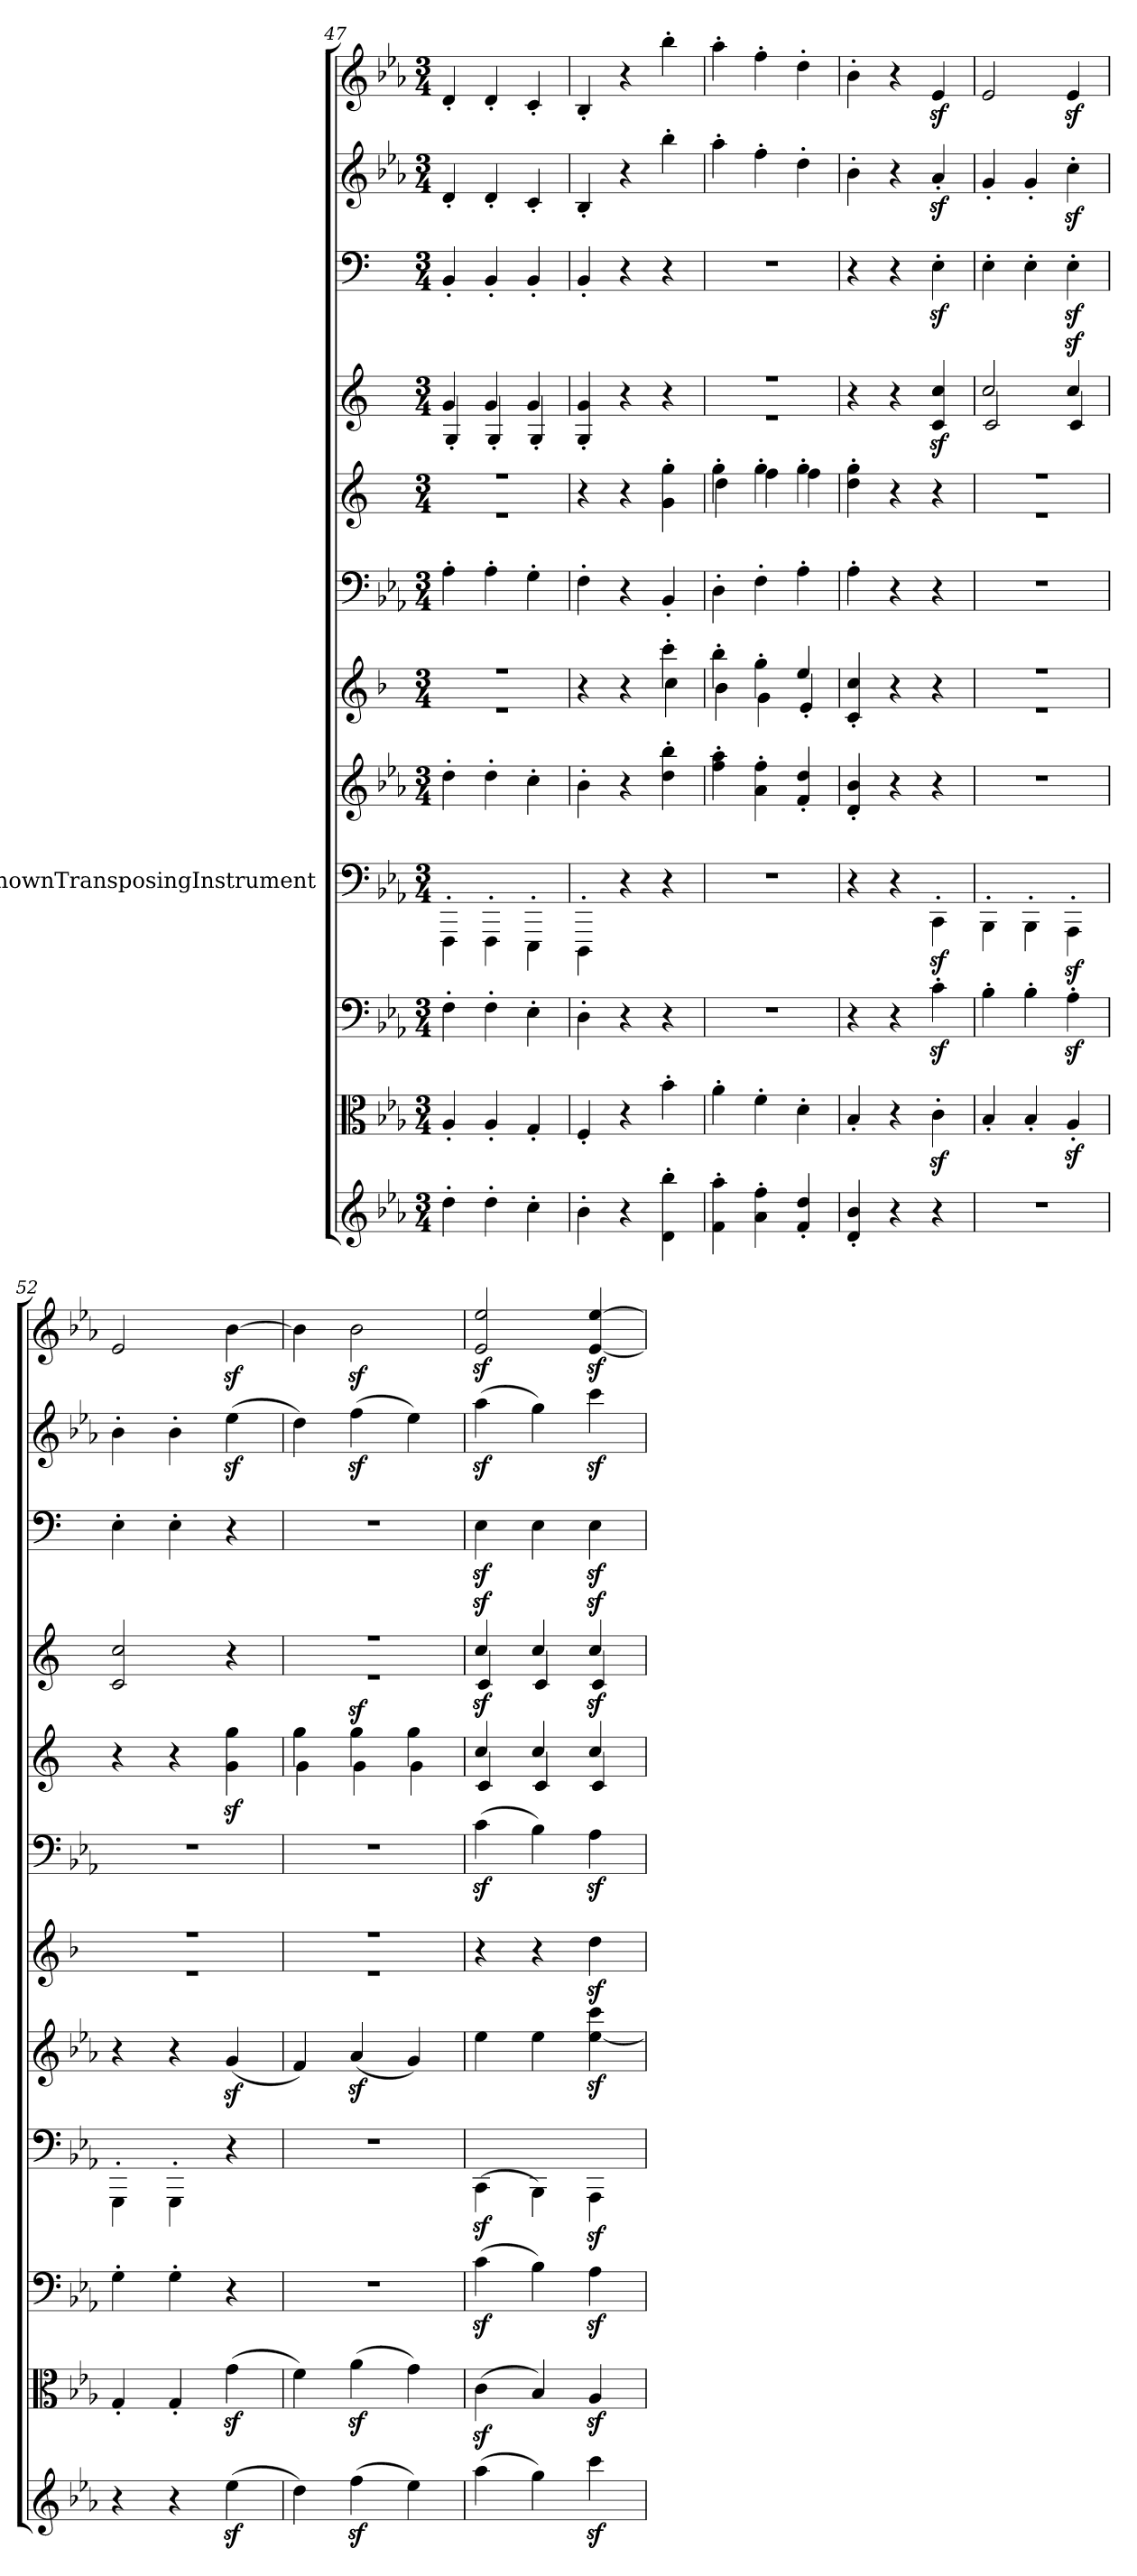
**kern	**kern	**kern	**kern	**kern	**kern	**kern	**kern	**kern	**kern	**kern	**kern
*part12	*part11	*part10	*part9	*part8	*part7	*part6	*part5	*part4	*part3	*part2	*part1
*staff12	*staff11	*staff10	*staff9	*staff8	*staff7	*staff6	*staff5	*staff4	*staff3	*staff2	*staff1
*	*	*	*I"UnknownTransposingInstrument	*	*	*	*	*	*	*	*
*clefG2	*clefC3	*clefF4	*clefF4	*clefG2	*clefG2	*clefF4	*clefG2	*clefG2	*clefF4	*clefG2	*clefG2
*	*	*	*ITrd-7c-12	*	*	*	*	*	*	*	*
*k[b-e-a-]	*k[b-e-a-]	*k[b-e-a-]	*k[b-e-a-]	*k[b-e-a-]	*k[b-]	*k[b-e-a-]	*k[]	*k[]	*k[]	*k[b-e-a-]	*k[b-e-a-]
*E-:	*E-:	*E-:	*	*E-:	*	*E-:	*	*	*	*E-:	*E-:
*M3/4	*M3/4	*M3/4	*M3/4	*M3/4	*M3/4	*M3/4	*M3/4	*M3/4	*M3/4	*M3/4	*M3/4
=47	=47	=47	=47	=47	=47	=47	=47	=47	=47	=47	=47
*	*	*	*	*	*^	*	*^	*^	*	*	*
4dd'\	4A-'/	4F'\	4FF'\	4dd'\	2.r	2.r	4A-'\	2.r	2.r	4g/	4G'/	4BB'/	4d'/	4d'/
4dd'\	4A-'/	4F'\	4FF'\	4dd'\	.	.	4A-'\	.	.	4g/	4G'/	4BB'/	4d'/	4d'/
4cc'\	4G'/	4E-'\	4EE-'\	4cc'\	.	.	4G'\	.	.	4g/	4G'/	4BB'/	4c'/	4c'/
*	*	*	*	*	*	*	*	*v	*v	*	*	*	*	*
*	*	*	*	*	*	*	*	*	*v	*v	*	*	*
=48	=48	=48	=48	=48	=48	=48	=48	=48	=48	=48	=48	=48
4b-'\	4F'/	4D'\	4DD'\	4b-'\	4r	2ryy	4F'\	4r	4G'/ 4g'/	4BB'/	4B-'/	4B-'/
4r	4r	4r	4r	4r	4r	.	4r	4r	4r	4r	4r	4r
4d'\ 4bb-'\	4b-'\	4r	4r	4dd'\ 4bb-'\	4ccc'\	4cc\	4BB-'/	4g'\ 4gg'\	4r	4r	4bb-'\	4bb-'\
=49	=49	=49	=49	=49	=49	=49	=49	=49	=49	=49	=49	=49
*	*	*	*	*	*	*	*	*^	*^	*	*	*
4f'\ 4aa-'\	4a-'\	2.r	2.r	4ff'\ 4aa-'\	4bb-'\	4b-\	4D'\	4gg'\	4dd\	2.r	2.r	2.r	4aa-'\	4aa-'\
4a-'\ 4ff'\	4f'\	.	.	4a-'\ 4ff'\	4gg'\	4g\	4F'\	4gg'\	4ff\	.	.	.	4ff'\	4ff'\
4f'/ 4dd'/	4d'\	.	.	4f'/ 4dd'/	4ee/	4e'/	4A-'\	4gg'\	4ff\	.	.	.	4dd'\	4dd'\
*	*	*	*	*	*	*	*	*v	*v	*	*	*	*	*
*	*	*	*	*	*v	*v	*	*	*v	*v	*	*	*
=50	=50	=50	=50	=50	=50	=50	=50	=50	=50	=50	=50
4d'/ 4b-'/	4B-'/	4r	4r	4d'/ 4b-'/	4c'/ 4cc'/	4A-'\	4dd'\ 4gg'\	4r	4r	4b-'\	4b-'\
4r	4r	4r	4r	4r	4r	4r	4r	4r	4r	4r	4r
4r	4cz'\	4cz'\	4Cz'\	4r	4r	4r	4r	4cz/ 4ccz/	4Ez'\	4a-z'/	4e-z/
=51	=51	=51	=51	=51	=51	=51	=51	=51	=51	=51	=51
*	*	*	*	*	*^	*	*^	*^	*	*	*
2.r	4B-'/	4B-'\	4BB-'\	2.r	2.r	2.r	2.r	2.r	2.r	2cc/	2c/	4E'\	4g'/	2e-/
.	4B-'/	4B-'\	4BB-'\	.	.	.	.	.	.	.	.	4E'\	4g'/	.
.	4A-z'/	4A-z'\	4AA-z'\	.	.	.	.	.	.	4ccz>/	4c/	4Ez'\	4ccz'\	4e-z/
*	*	*	*	*	*	*	*	*v	*v	*	*	*	*	*
*	*	*	*	*	*	*	*	*	*v	*v	*	*	*
=52	=52	=52	=52	=52	=52	=52	=52	=52	=52	=52	=52	=52
4r	4G'/	4G'\	4GG'\	4r	2.r	2.r	2.r	4r	2c/ 2cc/	4E'\	4b-'\	2e-/
4r	4G'/	4G'\	4GG'\	4r	.	.	.	4r	.	4E'\	4b-'\	.
(4ee-z\	(4gz\	4r	4r	(4gz/	.	.	.	4gz\ 4ggz\	4r	4r	(4ee-z\	[4b-z\
=53	=53	=53	=53	=53	=53	=53	=53	=53	=53	=53	=53	=53
*	*	*	*	*	*	*	*	*^	*^	*	*	*
4dd\)	4f\)	2.r	2.r	4f/)	2.r	2.r	2.r	4gg\	4g\	2.r	2.r	2.r	4dd\)	4b-\]
(4ffz\	(4a-z\	.	.	(4a-z/	.	.	.	4ggz>\	4g\	.	.	.	(4ffz\	2b-z\
4ee-\)	4g\)	.	.	4g/)	.	.	.	4gg\	4g\	.	.	.	4ee-\)	.
*	*	*	*	*	*v	*v	*	*	*	*	*	*	*	*
=54	=54	=54	=54	=54	=54	=54	=54	=54	=54	=54	=54	=54	=54
(4aa-\	(4cz\	(4cz\	(4Cz\	4ee-\	4r	(4cz\	4ccz>/	4c/	4ccz>/	4c/	4Ez\	(4aa-z\	2e-z/ 2ee-z/
4gg\)	4B-/)	4B-\)	4BB-\)	4ee-\	4r	4B-\)	4cc/	4c/	4cc/	4c/	4E\	4gg\)	.
4cccz\	4A-z/	4A-z\	4AA-z\	[4ee-z\ 4cccz\	4ddz\	4A-z\	4ccz>/	4c/	4ccz>/	4c/	4Ez\	4cccz\	[4e-z/ [4ee-z/
*	*	*	*	*	*	*	*v	*v	*	*	*	*	*
*	*	*	*	*	*	*	*	*v	*v	*	*	*
=	=	=	=	=	=	=	=	=	=	=	=
*-	*-	*-	*-	*-	*-	*-	*-	*-	*-	*-	*-
